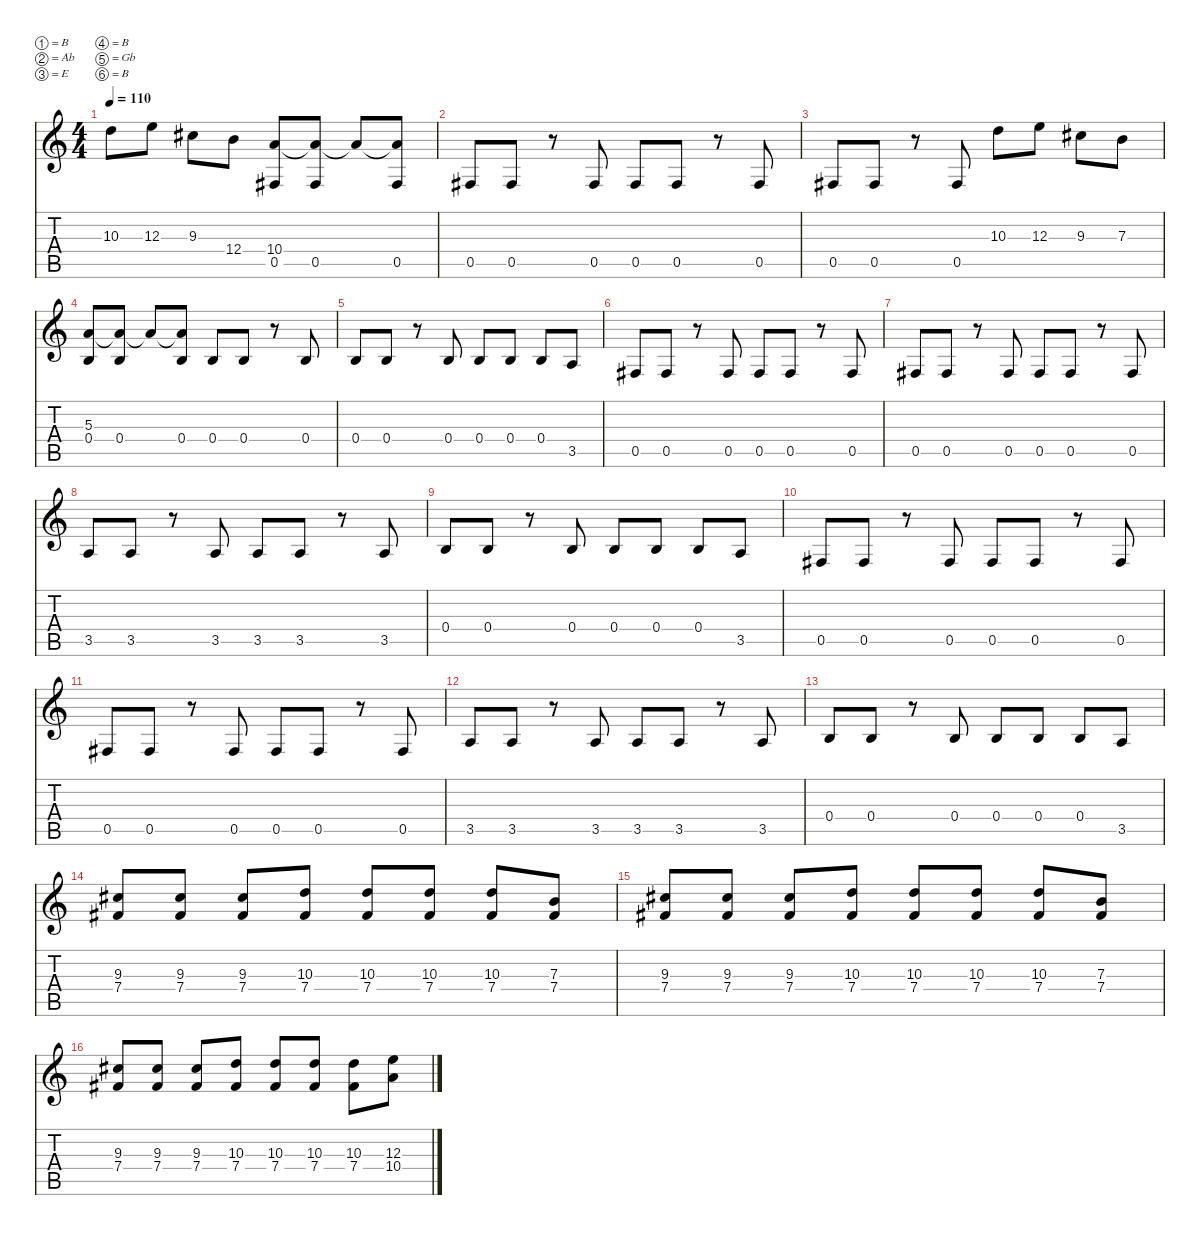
\defaultSystemsLayout 4
\hideDynamics
\bracketExtendMode nobrackets
\singleTrackTrackNamePolicy hidden
\multiTrackTrackNamePolicy hidden
\firstSystemTrackNameMode fullname
\firstSystemTrackNameOrientation horizontal
\otherSystemsTrackNameOrientation horizontal
\track ("Guitar I [Aaron Turner]" "dist.guit.") {defaultSystemsLayout 16 instrument distortionguitar}
\staff {score tabs}
\tuning (B3 Ab3 E3 B2 Gb2 B1)
\ts (4 4)
\tempo 110
\clef g2
\ks c
10.3.8{dy f beam Down} 12.3.8{beam Down} 9.3{acc #}.8{beam Down} 12.4.8{beam Down} (10.4 0.5{acc #}).8{beam Up} (10.4{t} 0.5{acc #}).8{beam Up} 10.4{t}.8{beam Up} (10.4{t} 0.5{acc #}).8{beam Up} |
0.5{acc #}.8{beam Up} 0.5{acc #}.8{beam Up} r.8{beam Up} 0.5{acc #}.8{beam Up} 0.5{acc #}.8{beam Up} 0.5{acc #}.8{beam Up} r.8{beam Up} 0.5{acc #}.8{beam Up} |
0.5{acc #}.8{beam Up} 0.5{acc #}.8{beam Up} r.8{beam Up} 0.5{acc #}.8{beam Up} 10.3.8{beam Down} 12.3.8{beam Down} 9.3{acc #}.8{beam Down} 7.3.8{beam Down} |
(5.3 0.4).8{beam Up} (5.3{t} 0.4).8{beam Up} 5.3{t}.8{beam Up} (5.3{t} 0.4).8{beam Up} 0.4.8{beam Up} 0.4.8{beam Up} r.8{beam Up} 0.4.8{beam Up} |
0.4.8{beam Up} 0.4.8{beam Up} r.8{beam Up} 0.4.8{beam Up} 0.4.8{beam Up} 0.4.8{beam Up} 0.4.8{beam Up} 3.5.8{beam Up} |
0.5{acc #}.8{beam Up} 0.5{acc #}.8{beam Up} r.8{beam Up} 0.5{acc #}.8{beam Up} 0.5{acc #}.8{beam Up} 0.5{acc #}.8{beam Up} r.8{beam Up} 0.5{acc #}.8{beam Up} |
0.5{acc #}.8{beam Up} 0.5{acc #}.8{beam Up} r.8{beam Up} 0.5{acc #}.8{beam Up} 0.5{acc #}.8{beam Up} 0.5{acc #}.8{beam Up} r.8{beam Up} 0.5{acc #}.8{beam Up} |
3.5.8{beam Up} 3.5.8{beam Up} r.8{beam Up} 3.5.8{beam Up} 3.5.8{beam Up} 3.5.8{beam Up} r.8{beam Up} 3.5.8{beam Up} |
0.4.8{beam Up} 0.4.8{beam Up} r.8{beam Up} 0.4.8{beam Up} 0.4.8{beam Up} 0.4.8{beam Up} 0.4.8{beam Up} 3.5.8{beam Up} |
0.5{acc #}.8{beam Up} 0.5{acc #}.8{beam Up} r.8{beam Up} 0.5{acc #}.8{beam Up} 0.5{acc #}.8{beam Up} 0.5{acc #}.8{beam Up} r.8{beam Up} 0.5{acc #}.8{beam Up} |
0.5{acc #}.8{beam Up} 0.5{acc #}.8{beam Up} r.8{beam Up} 0.5{acc #}.8{beam Up} 0.5{acc #}.8{beam Up} 0.5{acc #}.8{beam Up} r.8{beam Up} 0.5{acc #}.8{beam Up} |
3.5.8{beam Up} 3.5.8{beam Up} r.8{beam Up} 3.5.8{beam Up} 3.5.8{beam Up} 3.5.8{beam Up} r.8{beam Up} 3.5.8{beam Up} |
0.4.8{beam Up} 0.4.8{beam Up} r.8{beam Up} 0.4.8{beam Up} 0.4.8{beam Up} 0.4.8{beam Up} 0.4.8{beam Up} 3.5.8{beam Up} |
(9.3{acc #} 7.4{acc #}).8{beam Up} (9.3{acc #} 7.4{acc #}).8{beam Up} (9.3{acc #} 7.4{acc #}).8{beam Up} (10.3 7.4{acc #}).8{beam Up} (10.3 7.4{acc #}).8{beam Up} (10.3 7.4{acc #}).8{beam Up} (10.3 7.4{acc #}).8{beam Up} (7.3 7.4{acc #}).8{beam Up} |
(9.3{acc #} 7.4{acc #}).8{beam Up} (9.3{acc #} 7.4{acc #}).8{beam Up} (9.3{acc #} 7.4{acc #}).8{beam Up} (10.3 7.4{acc #}).8{beam Up} (10.3 7.4{acc #}).8{beam Up} (10.3 7.4{acc #}).8{beam Up} (10.3 7.4{acc #}).8{beam Up} (7.3 7.4{acc #}).8{beam Up} |
(9.3{acc #} 7.4{acc #}).8{beam Up} (9.3{acc #} 7.4{acc #}).8{beam Up} (9.3{acc #} 7.4{acc #}).8{beam Up} (10.3 7.4{acc #}).8{beam Up} (10.3 7.4{acc #}).8{beam Up} (10.3 7.4{acc #}).8{beam Up} (10.3 7.4{acc #}).8{beam Down} (12.3 10.4).8{beam Down}
